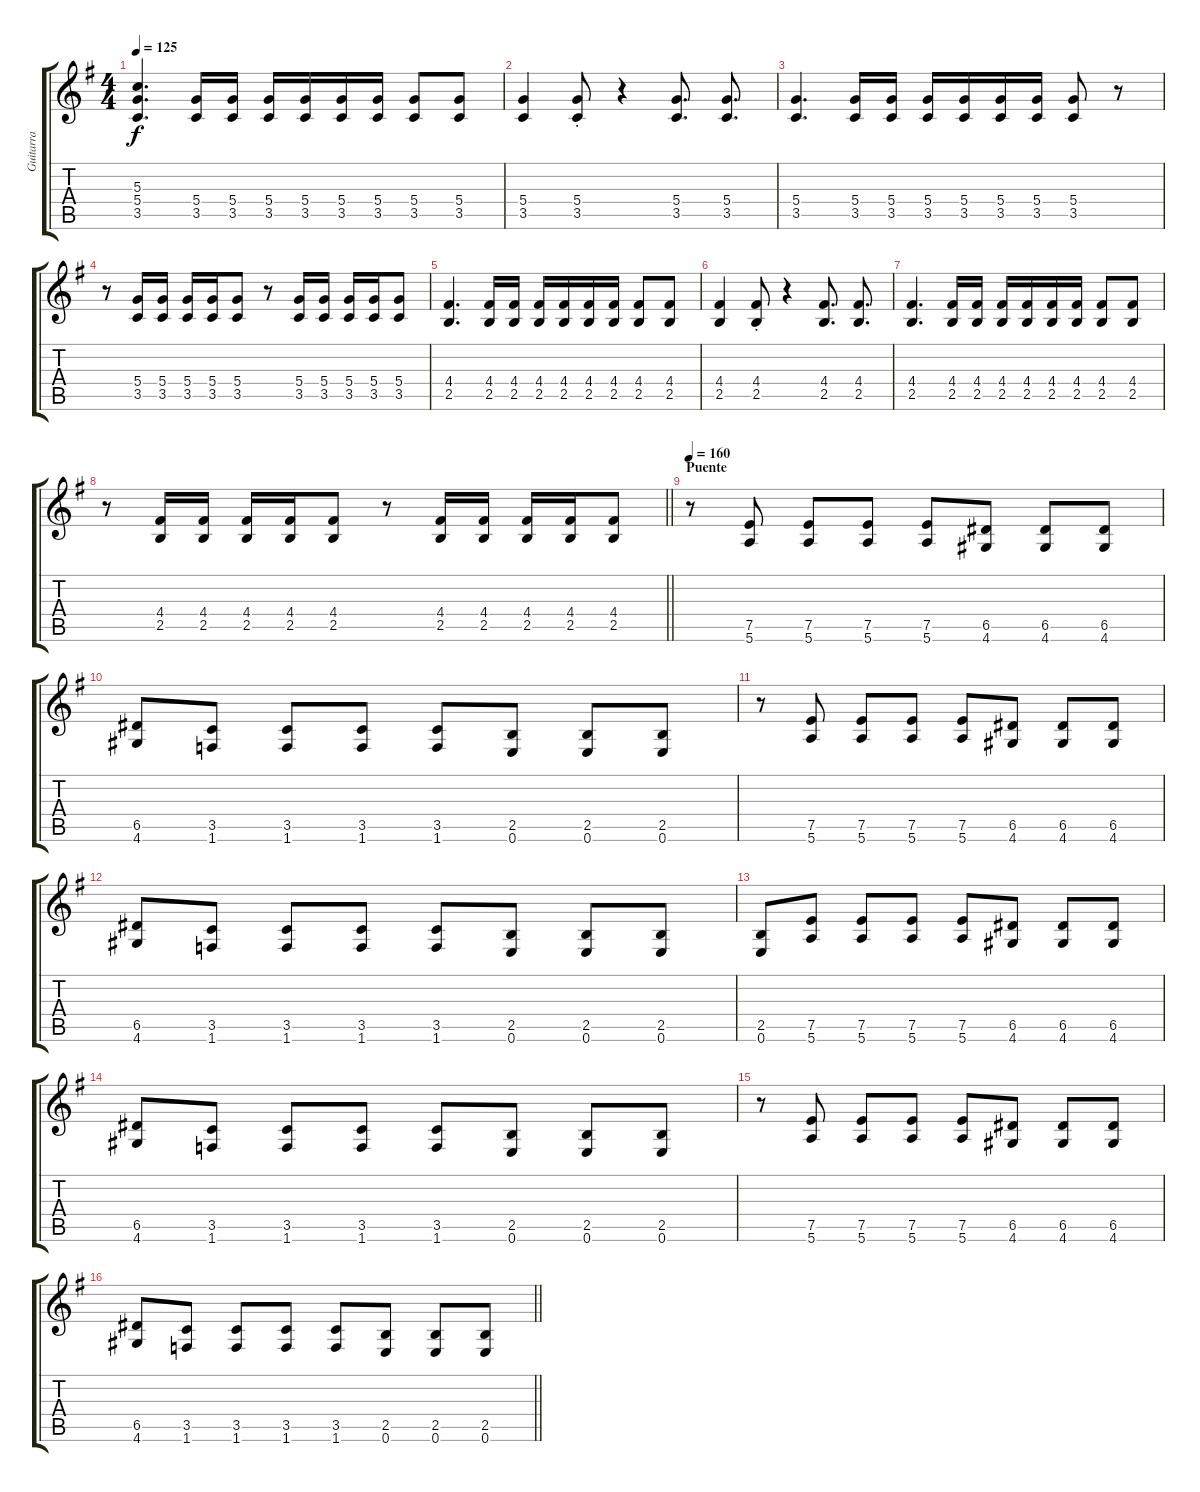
\track ("Guitarra" "Guitarra") {instrument distortionguitar}
\staff {score tabs}
\tuning (E4 B3 G3 D3 A2 E2) {hide}
\ts (4 4)
\tempo 125
\clef g2
\ks g
(5.3 5.4 3.5).4{d dy f} (5.4 3.5).16 (5.4 3.5).16 (5.4 3.5).16 (5.4 3.5).16 (5.4 3.5).16 (5.4 3.5).16 (5.4 3.5).8 (5.4 3.5).8 |
(5.4 3.5).4 (5.4 3.5{st}).8 r.4 (5.4 3.5).8{d} (5.4 3.5).8{d} |
(5.4 3.5).4{d} (5.4 3.5).16 (5.4 3.5).16 (5.4 3.5).16 (5.4 3.5).16 (5.4 3.5).16 (5.4 3.5).16 (5.4 3.5).8 r.8 |
r.8 (5.4 3.5).16 (5.4 3.5).16 (5.4 3.5).16 (5.4 3.5).16 (5.4 3.5).8 r.8 (5.4 3.5).16 (5.4 3.5).16 (5.4 3.5).16 (5.4 3.5).16 (5.4 3.5).8 |
(4.4 2.5).4{d} (4.4 2.5).16 (4.4 2.5).16 (4.4 2.5).16 (4.4 2.5).16 (4.4 2.5).16 (4.4 2.5).16 (4.4 2.5).8 (4.4 2.5).8 |
(4.4 2.5).4 (4.4 2.5{st}).8 r.4 (4.4 2.5).8{d} (4.4 2.5).8{d} |
(4.4 2.5).4{d} (4.4 2.5).16 (4.4 2.5).16 (4.4 2.5).16 (4.4 2.5).16 (4.4 2.5).16 (4.4 2.5).16 (4.4 2.5).8 (4.4 2.5).8 |
\barLineRight lightlight
r.8 (4.4 2.5).16 (4.4 2.5).16 (4.4 2.5).16 (4.4 2.5).16 (4.4 2.5).8 r.8 (4.4 2.5).16 (4.4 2.5).16 (4.4 2.5).16 (4.4 2.5).16 (4.4 2.5).8 |
\section ("" "Puente")
\tempo 160
r.8 (7.5 5.6).8 (7.5 5.6).8 (7.5 5.6).8 (7.5 5.6).8 (6.5 4.6).8 (6.5 4.6).8 (6.5 4.6).8 |
(6.5 4.6).8 (3.5 1.6).8 (3.5 1.6).8 (3.5 1.6).8 (3.5 1.6).8 (2.5 0.6).8 (2.5 0.6).8 (2.5 0.6).8 |
r.8 (7.5 5.6).8 (7.5 5.6).8 (7.5 5.6).8 (7.5 5.6).8 (6.5 4.6).8 (6.5 4.6).8 (6.5 4.6).8 |
(6.5 4.6).8 (3.5 1.6).8 (3.5 1.6).8 (3.5 1.6).8 (3.5 1.6).8 (2.5 0.6).8 (2.5 0.6).8 (2.5 0.6).8 |
(2.5 0.6).8 (7.5 5.6).8 (7.5 5.6).8 (7.5 5.6).8 (7.5 5.6).8 (6.5 4.6).8 (6.5 4.6).8 (6.5 4.6).8 |
(6.5 4.6).8 (3.5 1.6).8 (3.5 1.6).8 (3.5 1.6).8 (3.5 1.6).8 (2.5 0.6).8 (2.5 0.6).8 (2.5 0.6).8 |
r.8 (7.5 5.6).8 (7.5 5.6).8 (7.5 5.6).8 (7.5 5.6).8 (6.5 4.6).8 (6.5 4.6).8 (6.5 4.6).8 |
\barLineRight lightlight
(6.5 4.6).8 (3.5 1.6).8 (3.5 1.6).8 (3.5 1.6).8 (3.5 1.6).8 (2.5 0.6).8 (2.5 0.6).8 (2.5 0.6).8
